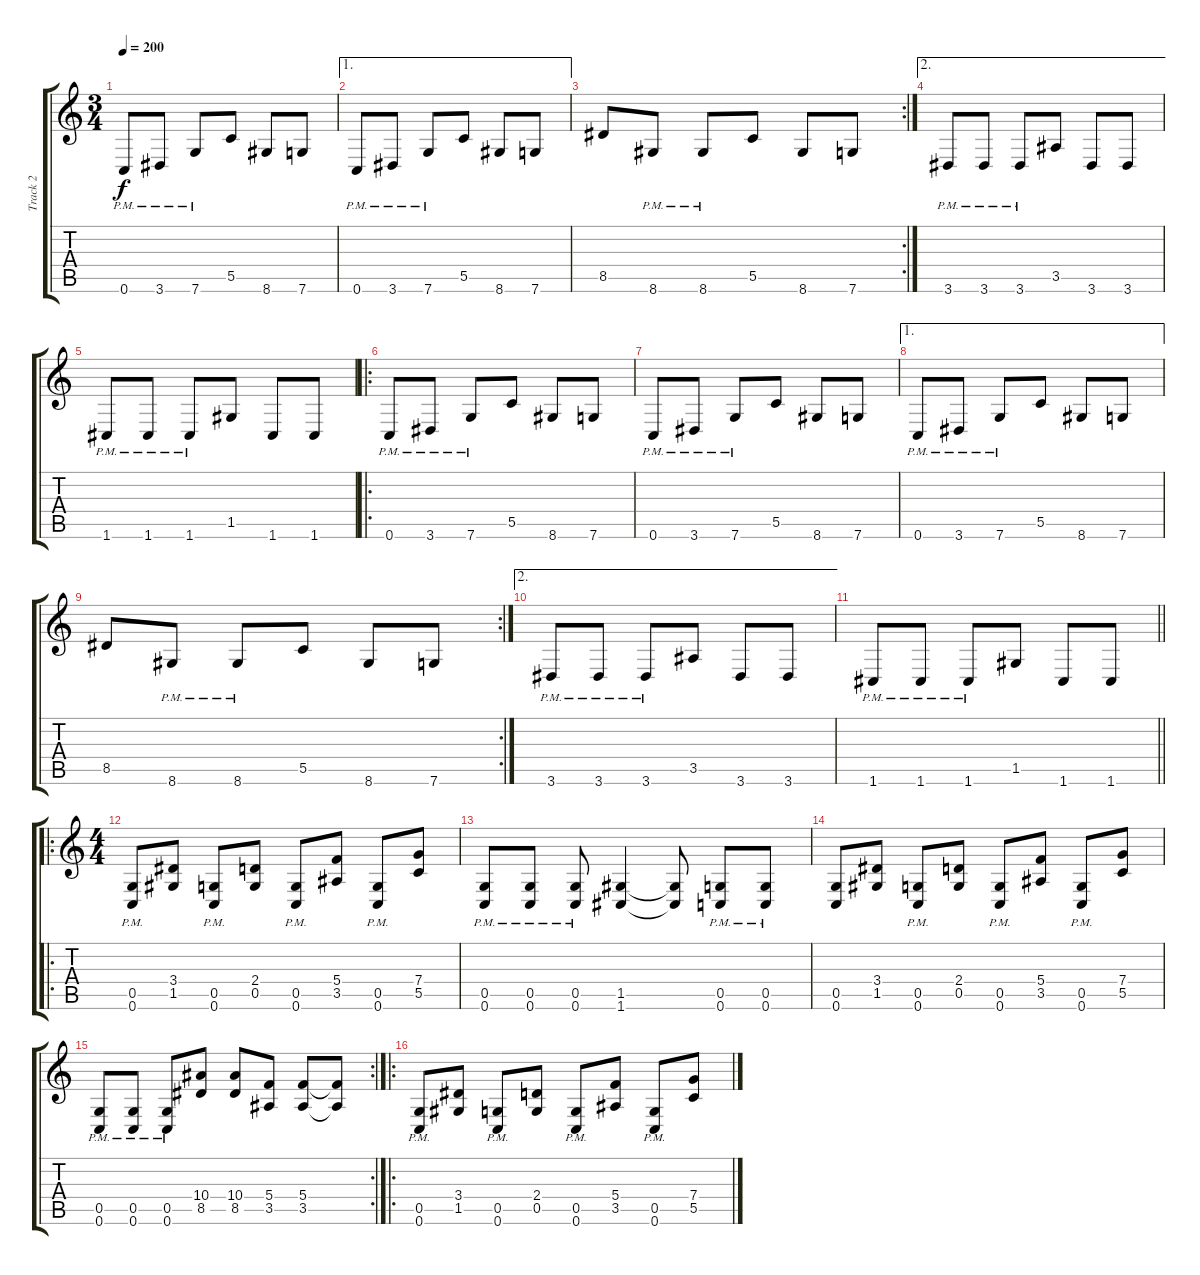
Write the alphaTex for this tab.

\track ("Track 2" "Track 2") {instrument distortionguitar}
\staff {score tabs}
\tuning (D4 A3 F3 C3 G2 C2) {hide}
\ts (3 4)
\tempo 200
\clef g2
\ks c
0.6{pm}.8{dy f} 3.6{pm}.8 7.6{pm}.8 5.5.8 8.6.8 7.6.8 |
\ae 1
0.6{pm}.8 3.6{pm}.8 7.6{pm}.8 5.5.8 8.6.8 7.6.8 |
\rc 2
8.5.8 8.6{pm}.8 8.6{pm}.8 5.5.8 8.6.8 7.6.8 |
\ae 2
3.6{pm}.8 3.6{pm}.8 3.6{pm}.8 3.5.8 3.6.8 3.6.8 |
1.6{pm}.8 1.6{pm}.8 1.6{pm}.8 1.5.8 1.6.8 1.6.8 |
\ro
0.6{pm}.8 3.6{pm}.8 7.6{pm}.8 5.5.8 8.6.8 7.6.8 |
0.6{pm}.8 3.6{pm}.8 7.6{pm}.8 5.5.8 8.6.8 7.6.8 |
\ae 1
0.6{pm}.8 3.6{pm}.8 7.6{pm}.8 5.5.8 8.6.8 7.6.8 |
\rc 2
8.5.8 8.6{pm}.8 8.6{pm}.8 5.5.8 8.6.8 7.6.8 |
\ae 2
3.6{pm}.8 3.6{pm}.8 3.6{pm}.8 3.5.8 3.6.8 3.6.8 |
\barLineRight lightlight
1.6{pm}.8 1.6{pm}.8 1.6{pm}.8 1.5.8 1.6.8 1.6.8 |
\ro
\ts (4 4)
(0.5{pm} 0.6{pm}).8 (3.4 1.5).8 (0.5{pm} 0.6{pm}).8 (2.4 0.5).8 (0.5{pm} 0.6{pm}).8 (5.4 3.5).8 (0.5{pm} 0.6{pm}).8 (7.4 5.5).8 |
(0.5{pm} 0.6{pm}).8 (0.5{pm} 0.6{pm}).8 (0.5{pm} 0.6{pm}).8 (1.5 1.6).4 (1.5{t} 1.6{t}).8 (0.5{pm} 0.6{pm}).8 (0.5{pm} 0.6{pm}).8 |
(0.5 0.6).8 (3.4 1.5).8 (0.5{pm} 0.6{pm}).8 (2.4 0.5).8 (0.5{pm} 0.6{pm}).8 (5.4 3.5).8 (0.5{pm} 0.6{pm}).8 (7.4 5.5).8 |
\rc 2
(0.5{pm} 0.6{pm}).8 (0.5{pm} 0.6{pm}).8 (0.5{pm} 0.6{pm}).8 (10.4 8.5).8 (10.4 8.5).8 (5.4 3.5).8 (5.4 3.5).8 (5.4{t} 3.5{t}).8 |
\ro
(0.5{pm} 0.6{pm}).8 (3.4 1.5).8 (0.5{pm} 0.6{pm}).8 (2.4 0.5).8 (0.5{pm} 0.6{pm}).8 (5.4 3.5).8 (0.5{pm} 0.6{pm}).8 (7.4 5.5).8
